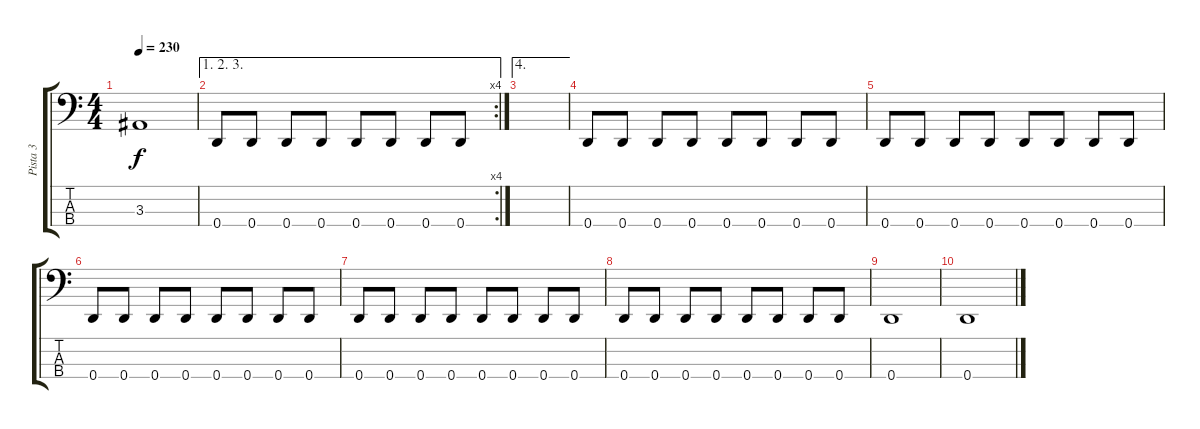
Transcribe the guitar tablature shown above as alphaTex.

\track ("Pista 3" "Pista 3") {instrument electricbassfinger}
\staff {score tabs}
\tuning (F2 C2 G1 D1) {hide}
\ts (4 4)
\tempo 230
\clef f4
\ks c
3.3.1{dy f} |
\ae (1 2 3)
\rc 4
0.4.8 0.4.8 0.4.8 0.4.8 0.4.8 0.4.8 0.4.8 0.4.8 |
\ae 4
|
0.4.8 0.4.8 0.4.8 0.4.8 0.4.8 0.4.8 0.4.8 0.4.8 |
0.4.8 0.4.8 0.4.8 0.4.8 0.4.8 0.4.8 0.4.8 0.4.8 |
0.4.8 0.4.8 0.4.8 0.4.8 0.4.8 0.4.8 0.4.8 0.4.8 |
0.4.8 0.4.8 0.4.8 0.4.8 0.4.8 0.4.8 0.4.8 0.4.8 |
0.4.8 0.4.8 0.4.8 0.4.8 0.4.8 0.4.8 0.4.8 0.4.8 |
0.4.1 |
0.4.1
